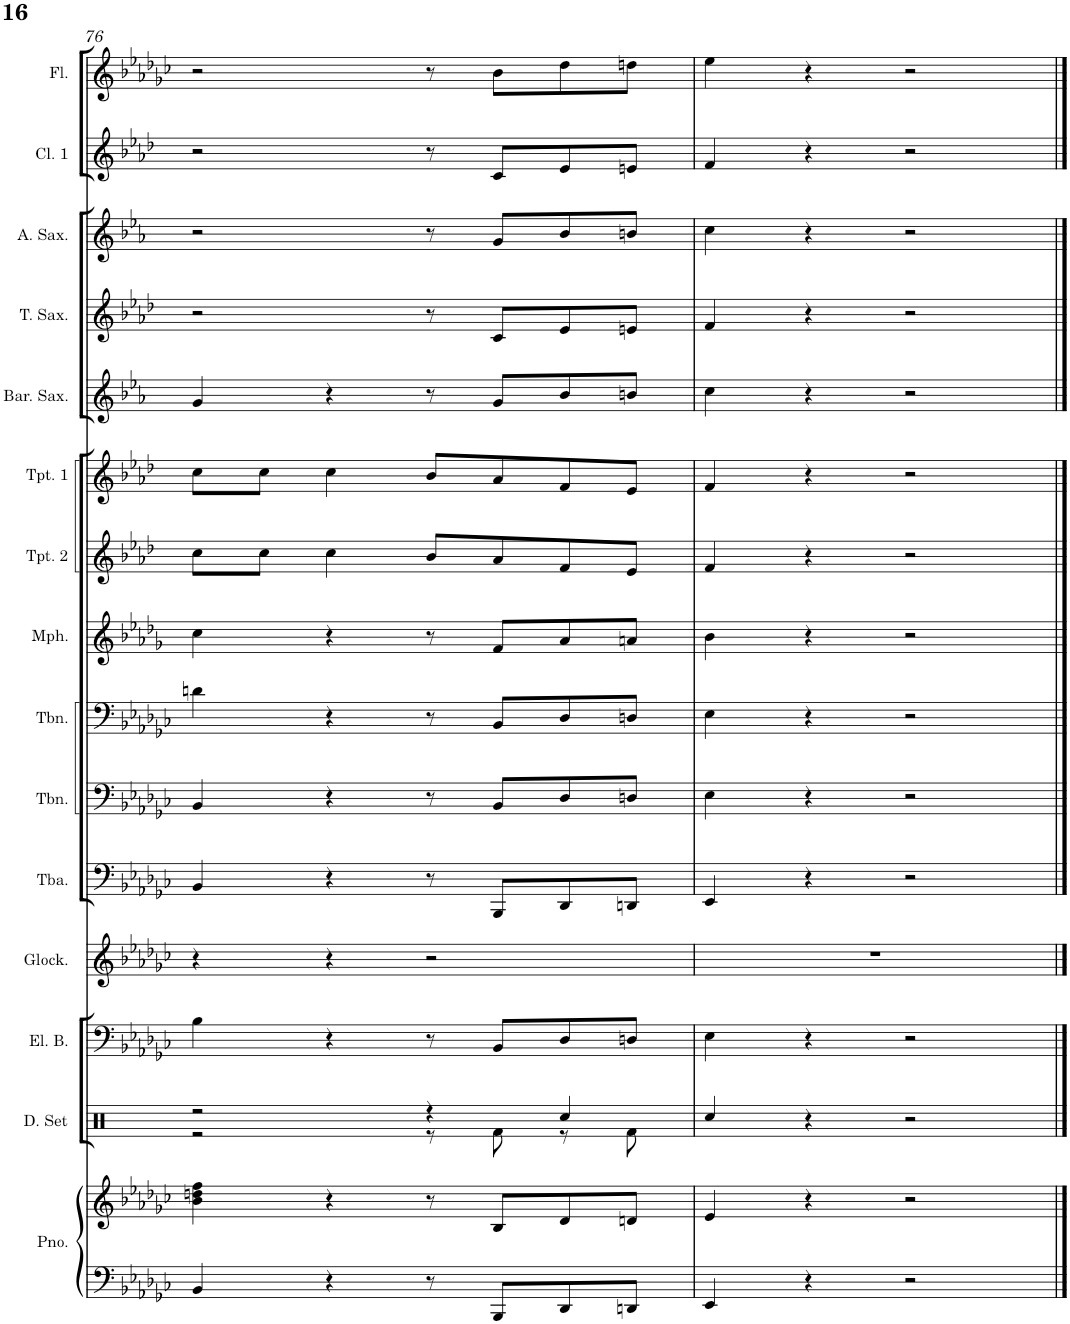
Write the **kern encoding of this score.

**kern	**kern	**kern	**kern	**kern	**kern	**kern	**kern	**kern	**kern	**kern	**kern	**kern	**kern	**kern	**kern
*part15	*part15	*part14	*part13	*part12	*part11	*part10	*part9	*part8	*part7	*part6	*part5	*part4	*part3	*part2	*part1
*staff16	*staff15	*staff14	*staff13	*staff12	*staff11	*staff10	*staff9	*staff8	*staff7	*staff6	*staff5	*staff4	*staff3	*staff2	*staff1
*I"Piano	*	*I"Drumset	*I"Electric Bass	*I"Glockenspiel	*I"Tuba	*I"Trombone	*I"Trombone	*I"Mellophone	*I"Trumpet 2	*I"Trumpet 1	*I"Baritone Sax	*I"Tenor Sax	*I"Alto Sax	*I"Clarinet 1	*I"Flute
*I'Pno.	*	*I'D. Set	*I'El. B.	*I'Glock.	*I'Tba.	*I'Tbn.	*I'Tbn.	*I'Mph.	*I'Tpt. 2	*I'Tpt. 1	*I'Bar. Sax.	*I'T. Sax.	*I'A. Sax.	*I'Cl. 1	*I'Fl.
!!LO:PB:g=z
*clefF4	*clefG2	*clefX	*clefF4	*clefG2	*clefF4	*clefF4	*clefF4	*clefG2	*clefG2	*clefG2	*clefG2	*clefG2	*clefG2	*clefG2	*clefG2
*	*	*	*Trd7c12	*Trd-14c-24	*	*	*	*Trd4c7	*Trd1c2	*Trd1c2	*Trd12c21	*Trd8c14	*Trd5c9	*Trd1c2	*
*k[b-e-a-d-g-c-]	*k[b-e-a-d-g-c-]	*k[b-e-a-d-g-c-]	*k[b-e-a-d-g-c-]	*k[b-e-a-d-g-c-]	*k[b-e-a-d-g-c-]	*k[b-e-a-d-g-c-]	*k[b-e-a-d-g-c-]	*k[b-e-a-d-g-]	*k[b-e-a-d-]	*k[b-e-a-d-]	*k[b-e-a-]	*k[b-e-a-d-]	*k[b-e-a-]	*k[b-e-a-d-]	*k[b-e-a-d-g-c-]
*M4/4	*M4/4	*M4/4	*M4/4	*M4/4	*M4/4	*M4/4	*M4/4	*M4/4	*M4/4	*M4/4	*M4/4	*M4/4	*M4/4	*M4/4	*M4/4
=76	=76	=76	=76	=76	=76	=76	=76	=76	=76	=76	=76	=76	=76	=76	=76
*	*	*^	*	*	*	*	*	*	*	*	*	*	*	*	*
4BB-/	4b-\ 4ddn\ 4ff\	2r	2r	4B-\	4r	4BB-/	4BB-/	4dn\	4cc\	8cc\L	8cc\L	4g/	2r	2r	2r	2r
.	.	.	.	.	.	.	.	.	.	8cc\J	8cc\J	.	.	.	.	.
4r	4r	.	.	4r	4r	4r	4r	4r	4r	4cc\	4cc\	4r	.	.	.	.
8r	8r	4r	8r	8r	2r	8r	8r	8r	8r	8b-/L	8b-/L	8r	8r	8r	8r	8r
8BBB-/L	8B-/L	.	8Rf\	8BB-/L	.	8BBB-/L	8BB-/L	8BB-/L	8f/L	8a-/	8a-/	8g/L	8c/L	8g/L	8c/L	8b-\L
8DD-/	8d-/	4Rcc/	8r	8D-/	.	8DD-/	8D-/	8D-/	8a-/	8f/	8f/	8b-/	8e-/	8b-/	8e-/	8dd-\
8DDn/J	8dn/J	.	8Rf\	8Dn/J	.	8DDn/J	8Dn/J	8Dn/J	8an/J	8e-/J	8e-/J	8bn/J	8en/J	8bn/J	8en/J	8ddn\J
*	*	*v	*v	*	*	*	*	*	*	*	*	*	*	*	*	*
=77	=77	=77	=77	=77	=77	=77	=77	=77	=77	=77	=77	=77	=77	=77	=77
4EE-/	4e-/	4Rcc/	4E-\	1r	4EE-/	4E-\	4E-\	4b-\	4f/	4f/	4cc\	4f/	4cc\	4f/	4ee-\
4r	4r	4r	4r	.	4r	4r	4r	4r	4r	4r	4r	4r	4r	4r	4r
2r	2r	2r	2r	.	2r	2r	2r	2r	2r	2r	2r	2r	2r	2r	2r
==	==	==	==	==	==	==	==	==	==	==	==	==	==	==	==
*-	*-	*-	*-	*-	*-	*-	*-	*-	*-	*-	*-	*-	*-	*-	*-
